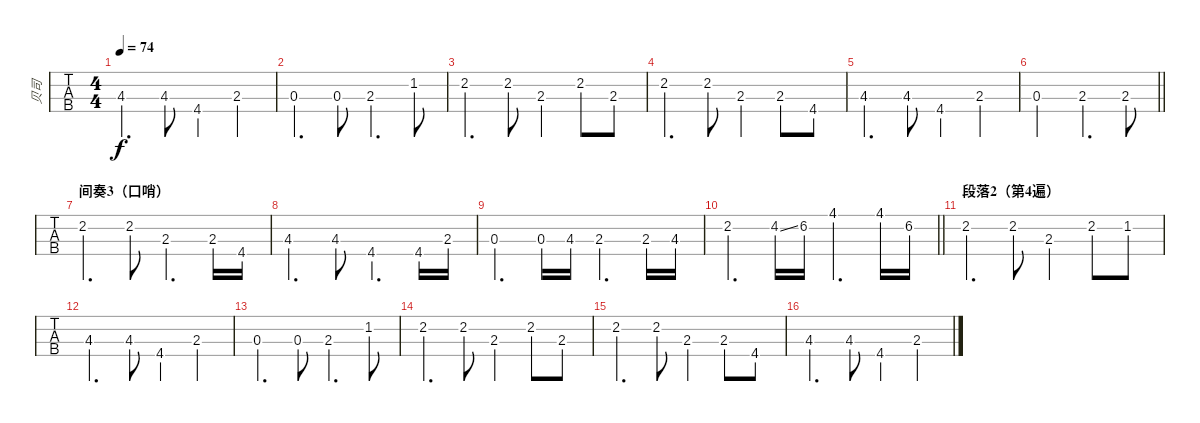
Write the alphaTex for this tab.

\track ("贝司" "贝司") {instrument electricbasspick}
\staff {tabs}
\tuning (G2 D2 A1 E1) {hide}
\ts (4 4)
\tempo 74
\clef f4
\ks c
4.3.4{d dy f} 4.3.8 4.4.4 2.3.4 |
0.3.4{d} 0.3.8 2.3.4{d} 1.2.8 |
2.2.4{d} 2.2.8 2.3.4 2.2.8 2.3.8 |
2.2.4{d} 2.2.8 2.3.4 2.3.8 4.4.8 |
4.3.4{d} 4.3.8 4.4.4 2.3.4 |
\barLineRight lightlight
0.3.2 2.3.4{d} 2.3.8 |
\section ("" "间奏3（口哨）")
2.2.4{d} 2.2.8 2.3.4{d} 2.3.16 4.4.16 |
4.3.4{d} 4.3.8 4.4.4{d} 4.4.16 2.3.16 |
0.3.4{d} 0.3.16 4.3.16 2.3.4{d} 2.3.16 4.3.16 |
\barLineRight lightlight
2.2.4{d} 4.2{ss}.16 6.2.16 4.1.4{d} 4.1.16 6.2.16 |
\section ("" "段落2（第4遍）")
2.2.4{d} 2.2.8 2.3.4 2.2.8 1.2.8 |
4.3.4{d} 4.3.8 4.4.4 2.3.4 |
0.3.4{d} 0.3.8 2.3.4{d} 1.2.8 |
2.2.4{d} 2.2.8 2.3.4 2.2.8 2.3.8 |
2.2.4{d} 2.2.8 2.3.4 2.3.8 4.4.8 |
4.3.4{d} 4.3.8 4.4.4 2.3.4
